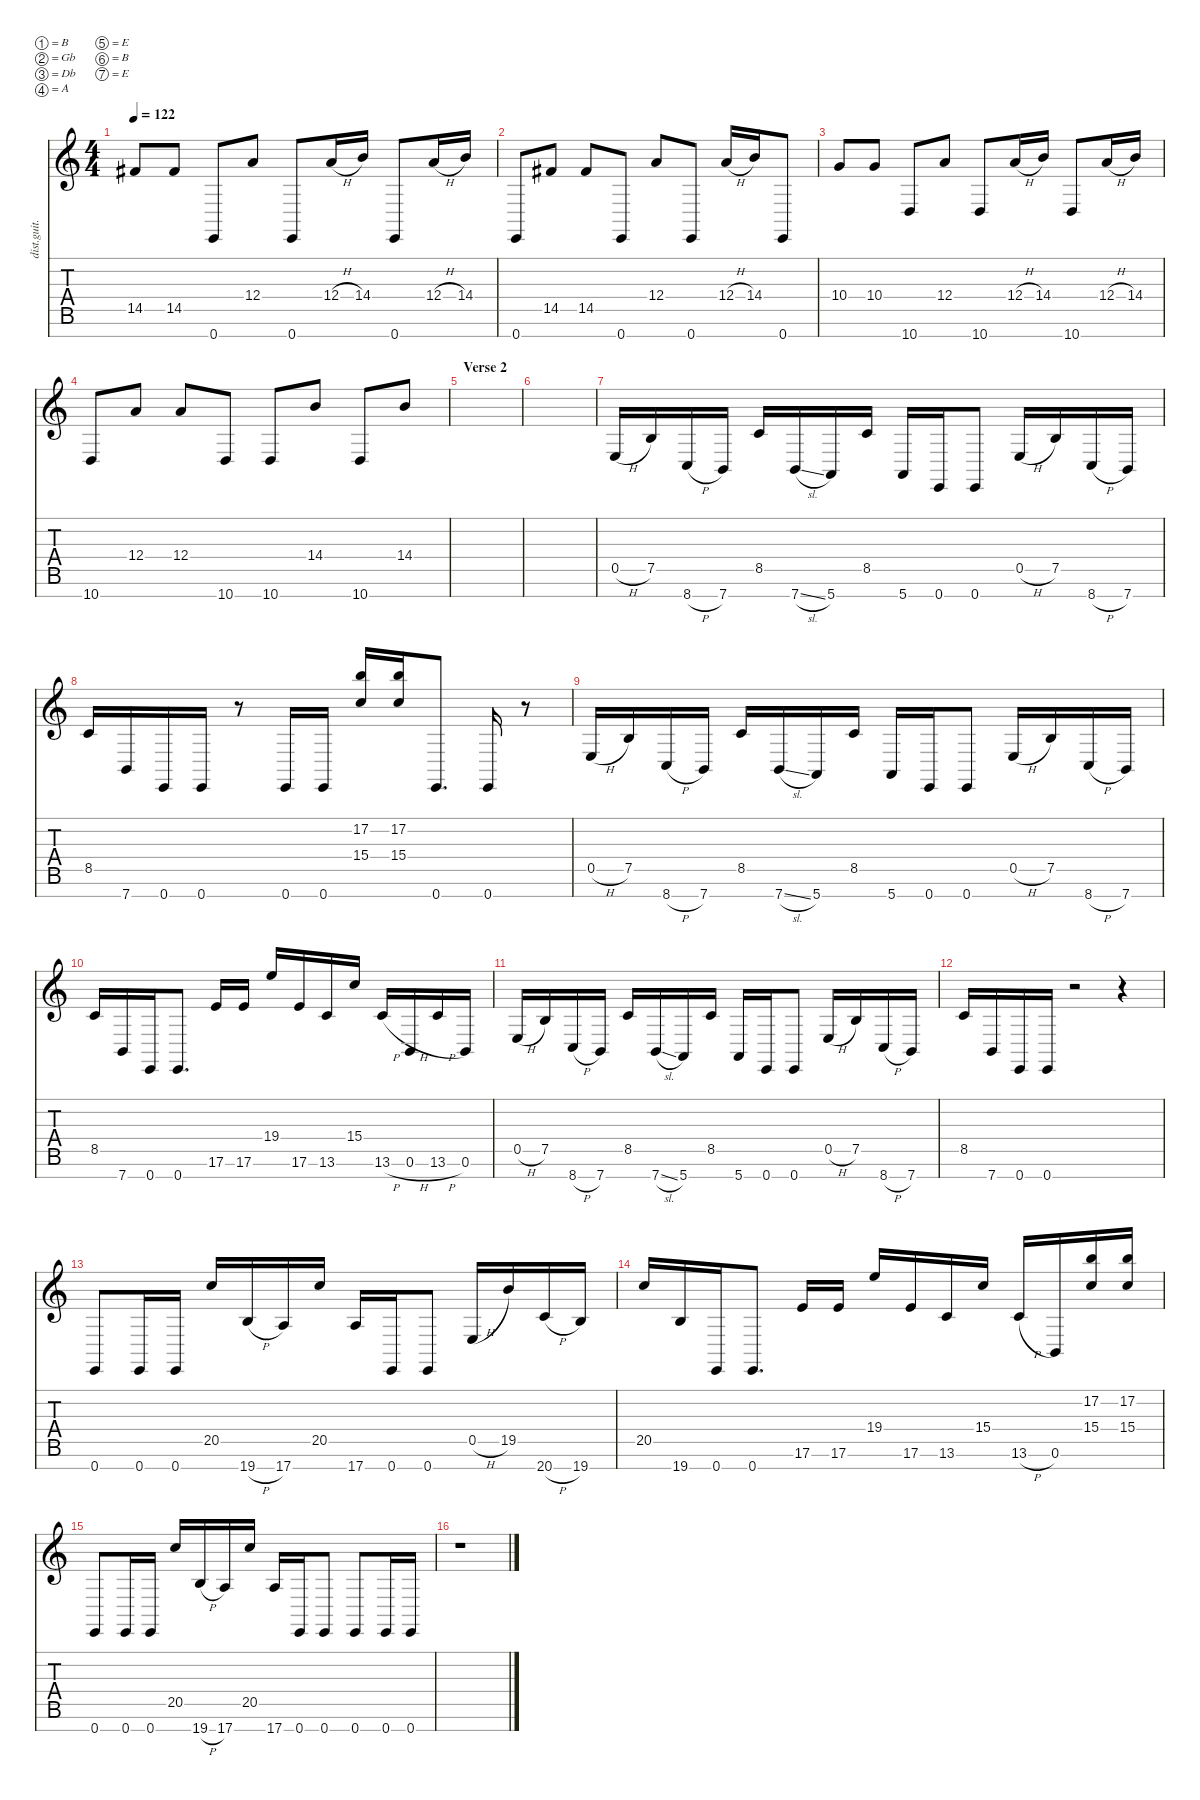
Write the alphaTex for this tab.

\defaultSystemsLayout 4
\hideDynamics
\bracketExtendMode nobrackets
\track ("Rhythm" "dist.guit.") {instrument distortionguitar}
\staff {score tabs}
\tuning (B3 Gb3 Db3 A2 E2 B1 E1)
\ts (4 4)
\tempo 122
\clef g2
\ks c
14.5{acc #}.8{dy mf} 14.5{acc #}.8 0.7.8 12.4.8 0.7.8 12.4{h}.16 14.4.16 0.7.8 12.4{h}.16 14.4.16 |
0.7.8 14.5{acc #}.8 14.5{acc #}.8 0.7.8 12.4.8 0.7.8 12.4{h}.16 14.4.16 0.7.8 |
10.4.8 10.4.8 10.7.8 12.4.8 10.7.8 12.4{h}.16 14.4.16 10.7.8 12.4{h}.16 14.4.16 |
10.7.8 12.4.8 12.4.8 10.7.8 10.7.8 14.4.8 10.7.8 14.4.8 |
\section ("" "Verse 2")
|
|
0.5{h}.16 7.5.16 8.7{h}.16 7.7.16 8.5.16 7.7{sl}.16 5.7.16 8.5.16 5.7.16 0.7.16 0.7.8 0.5{h}.16 7.5.16 8.7{h}.16 7.7.16 |
8.5.16 7.7.16 0.7.16 0.7.16 r.8 0.7.16 0.7.16 (15.4 17.2).16 (17.2 15.4).16 0.7.8{d} 0.7.16 r.8 |
0.5{h}.16 7.5.16 8.7{h}.16 7.7.16 8.5.16 7.7{sl}.16 5.7.16 8.5.16 5.7.16 0.7.16 0.7.8 0.5{h}.16 7.5.16 8.7{h}.16 7.7.16 |
8.5.16 7.7.16 0.7.16 0.7.8{d} 17.6.16 17.6.16 19.4.16 17.6.16 13.6.16 15.4.16 13.6{h}.16 0.6{h}.16 13.6{h}.16 0.6.16 |
0.5{h}.16 7.5.16 8.7{h}.16 7.7.16 8.5.16 7.7{sl}.16 5.7.16 8.5.16 5.7.16 0.7.16 0.7.8 0.5{h}.16 7.5.16 8.7{h}.16 7.7.16 |
8.5.16 7.7.16 0.7.16 0.7.16 r.2 r.4 |
0.7.8 0.7.16 0.7.16 20.5.16 19.7{h}.16 17.7.16 20.5.16 17.7.16 0.7.16 0.7.8 0.5{h}.16 19.5.16 20.7{h}.16 19.7.16 |
20.5.16 19.7.16 0.7.16 0.7.8{d} 17.6.16 17.6.16 19.4.16 17.6.16 13.6.16 15.4.16 13.6{h}.16 0.6.16 (17.2 15.4).16 (17.2 15.4).16 |
0.7.8 0.7.16 0.7.16 20.5.16 19.7{h}.16 17.7.16 20.5.16 17.7.16 0.7.16 0.7.8 0.7.8 0.7.16 0.7.16 |
r.1
